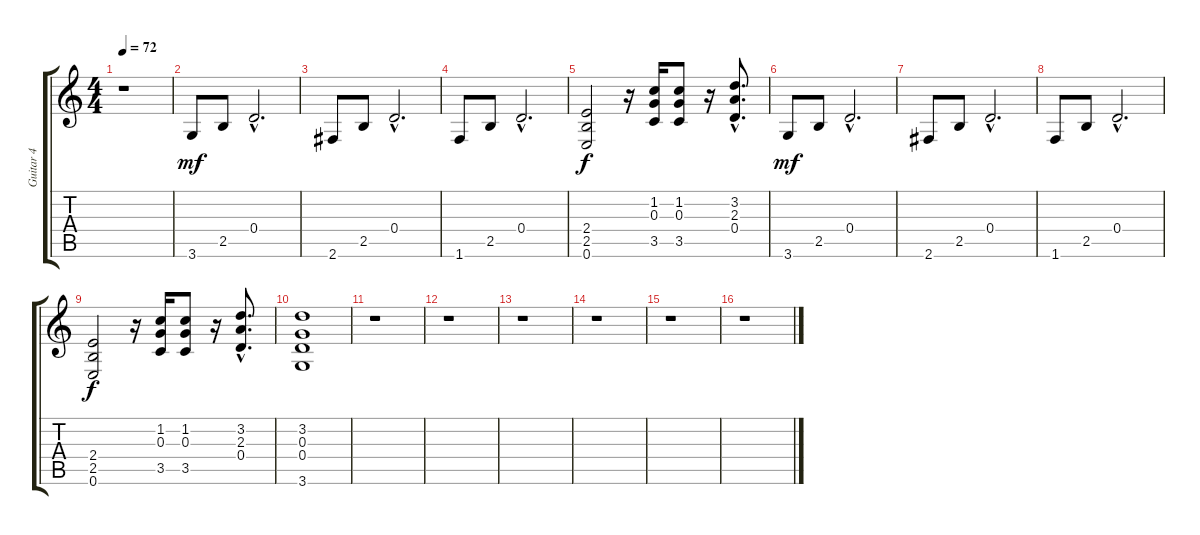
\track ("Guitar 4" "Guitar 4") {instrument distortionguitar}
\staff {score tabs}
\tuning (E4 B3 G3 D3 A2 E2) {hide}
\ts (4 4)
\tempo 72
\clef g2
\ks c
r.1{dy mf} |
3.6.8 2.5.8 0.4{hac}.2{d} |
2.6.8 2.5.8 0.4{hac}.2{d} |
1.6.8 2.5.8 0.4{hac}.2{d} |
(2.4 2.5 0.6).2{dy f} r.16 (1.2 0.3 3.5).16 (1.2 0.3 3.5).8 r.16 (3.2{hac} 2.3{hac} 0.4{hac}).8{d} |
3.6.8{dy mf} 2.5.8 0.4{hac}.2{d} |
2.6.8 2.5.8 0.4{hac}.2{d} |
1.6.8 2.5.8 0.4{hac}.2{d} |
(2.4 2.5 0.6).2{dy f} r.16 (1.2 0.3 3.5).16 (1.2 0.3 3.5).8 r.16 (3.2{hac} 2.3{hac} 0.4{hac}).8{d} |
(3.2 0.3 0.4 3.6).1 |
r.1 |
r.1 |
r.1 |
r.1 |
r.1 |
r.1
